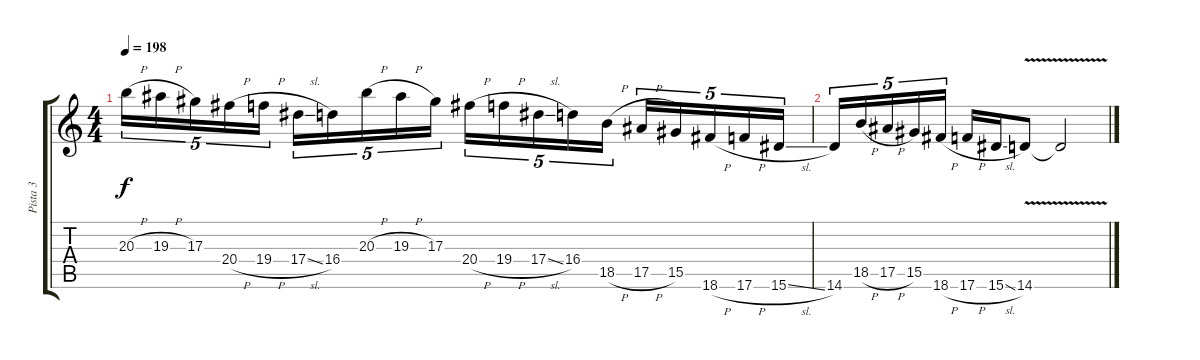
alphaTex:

\track ("Pista 3" "Pista 3") {instrument distortionguitar}
\staff {score tabs}
\tuning (C4 G3 Eb3 Bb2 F2 C2) {hide}
\ts (4 4)
\tempo 198
\clef g2
\ks c
20.3{h}.16{tu (5 4) dy f} 19.3{h}.16{tu (5 4)} 17.3.16{tu (5 4)} 20.4{h}.16{tu (5 4)} 19.4{h}.16{tu (5 4)} 17.4{sl}.16{tu (5 4)} 16.4.16{tu (5 4)} 20.3{h}.16{tu (5 4)} 19.3{h}.16{tu (5 4)} 17.3.16{tu (5 4)} 20.4{h}.16{tu (5 4)} 19.4{h}.16{tu (5 4)} 17.4{sl}.16{tu (5 4)} 16.4.16{tu (5 4)} 18.5{h}.16{tu (5 4)} 17.5{h}.16{tu (5 4)} 15.5.16{tu (5 4)} 18.6{h}.16{tu (5 4)} 17.6{h}.16{tu (5 4)} 15.6{sl}.16{tu (5 4)} |
14.6.16{tu (5 4)} 18.5{h}.16{tu (5 4)} 17.5{h}.16{tu (5 4)} 15.5.16{tu (5 4)} 18.6{h}.16{tu (5 4)} 17.6{h}.16 15.6{sl}.16 14.6{v}.8 14.6{t}.2
